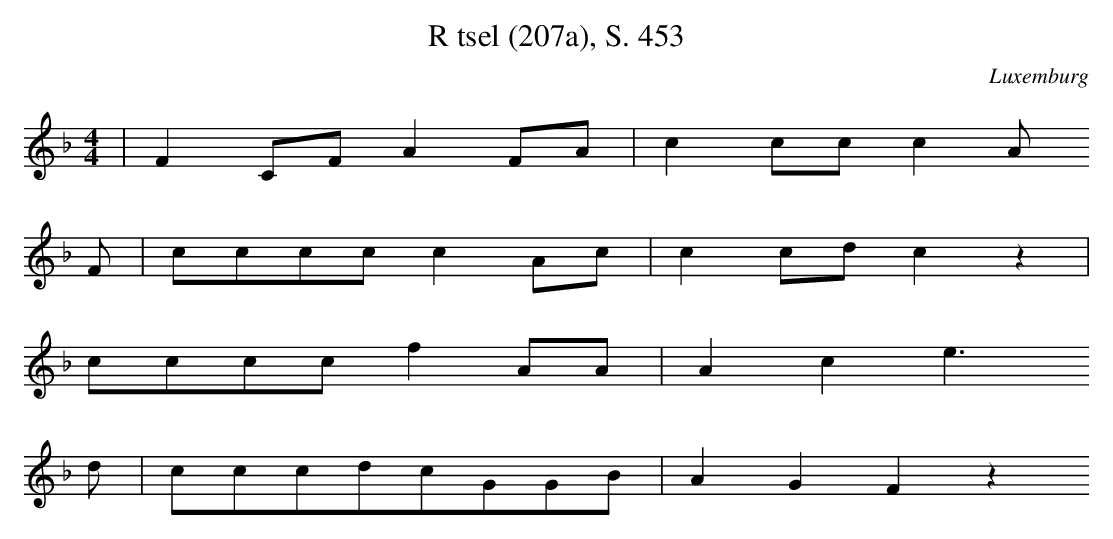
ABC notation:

X:1
T: Rtsel (207a), S. 453
O: Luxemburg
M: 4/4
L: 1/8
K: F
 | F2CFA2FA | c2ccc2A
F | ccccc2Ac | c2cdc2z2 |
ccccf2AA | A2c2e3
d | cccdcGGB | A2G2F2z2
